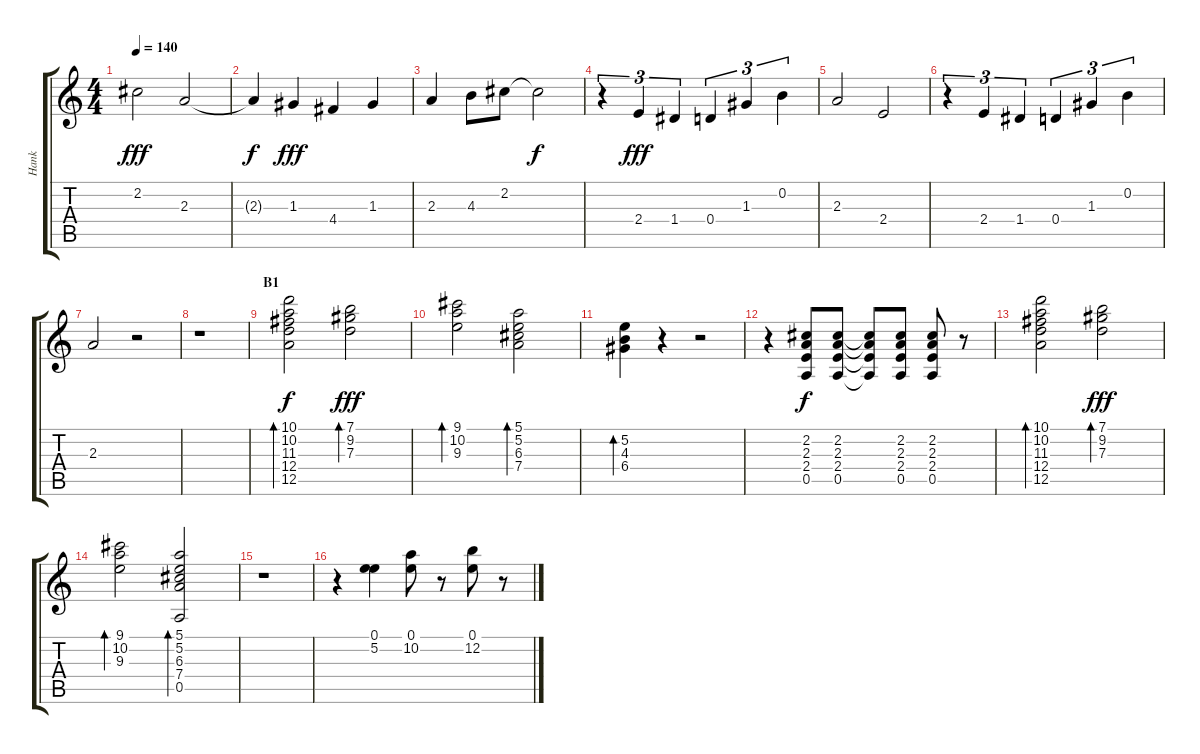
\track ("Hank" "Hank") {instrument electricguitarclean}
\staff {score tabs}
\tuning (E4 B3 G3 D3 A2 E2) {hide}
\ts (4 4)
\tempo 140
\clef g2
\ks c
2.2.2{dy fff} 2.3.2 |
2.3{t}.4{dy f} 1.3.4{dy fff} 4.4.4 1.3.4 |
2.3.4 4.3.8 2.2.8 2.2{t}.2{dy f} |
r.4{tu (3 2)} 2.4.4{tu (3 2) dy fff} 1.4.4{tu (3 2)} 0.4.4{tu (3 2)} 1.3.4{tu (3 2)} 0.2.4{tu (3 2)} |
2.3.2 2.4.2 |
r.4{tu (3 2)} 2.4.4{tu (3 2)} 1.4.4{tu (3 2)} 0.4.4{tu (3 2)} 1.3.4{tu (3 2)} 0.2.4{tu (3 2)} |
2.3.2 r.2 |
r.1 |
\section ("" "B1")
(10.1 10.2 11.3 12.4 12.5).2{bd 60 dy f} (7.1 9.2 7.3).2{bd 60 dy fff} |
(9.1 10.2 9.3).2{bd 60} (5.1 5.2 6.3 7.4).2{bd 60} |
(5.2 4.3 6.4).4{bd 60} r.4 r.2 |
r.4 (2.2 2.3 2.4 0.5).8{dy f volume 12} (2.2 2.3 2.4 0.5).8 (2.2{t} 2.3{t} 2.4{t} 0.5{t}).8 (2.2 2.3 2.4 0.5).8 (2.2 2.3 2.4 0.5).8 r.8 |
(10.1 10.2 11.3 12.4 12.5).2{bd 60} (7.1 9.2 7.3).2{bd 60 dy fff} |
(9.1 10.2 9.3).2{bd 60} (5.1 5.2 6.3 7.4 0.5).2{bd 60} |
r.1 |
r.4 (0.1 5.2).4 (0.1 10.2).8 r.8 (0.1 12.2).8 r.8
